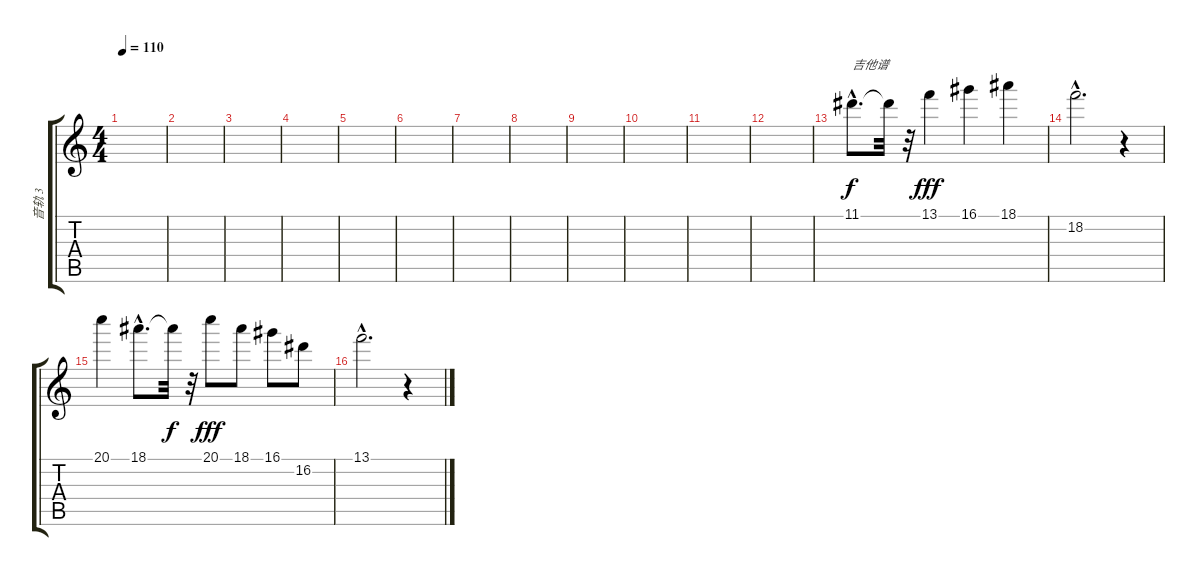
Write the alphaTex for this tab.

\track ("音轨 3" "音轨 3") {instrument acousticguitarnylon}
\staff {score tabs}
\tuning (E4 B3 G3 D3 A2 E2) {hide}
\ts (4 4)
\tempo 110
\clef g2
\ks c
|
|
|
|
|
|
|
|
|
|
|
|
11.1{hac}.8{d txt "吉他谱"} 11.1{t}.32{dy f} r.32 13.1.4{dy fff} 16.1.4 18.1.4 |
18.2{hac}.2{d} r.4 |
20.1.4 18.1{hac}.8{d} 18.1{t}.32{dy f} r.32 20.1.8{dy fff} 18.1.8 16.1.8 16.2.8 |
13.1{hac}.2{d} r.4
